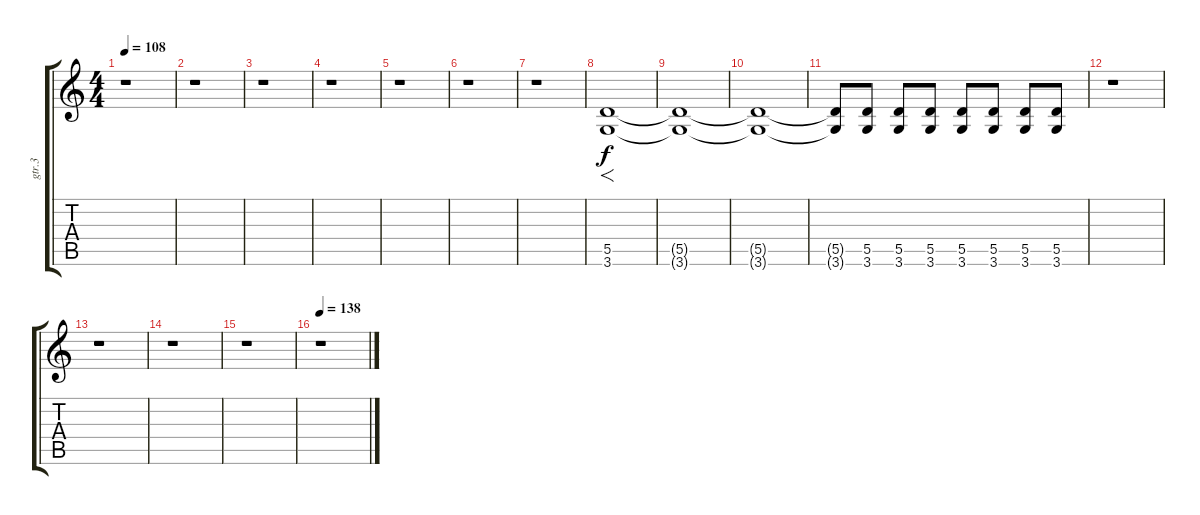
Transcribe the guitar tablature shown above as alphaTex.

\track ("gtr.3" "gtr.3") {instrument overdrivenguitar}
\staff {score tabs}
\tuning (E4 B3 G3 D3 A2 E2) {hide}
\ts (4 4)
\tempo 108
\clef g2
\ks c
r.1{dy f} |
r.1 |
r.1 |
r.1 |
r.1 |
r.1 |
r.1 |
(5.5 3.6).1{f instrument overdrivenguitar} |
(5.5{t} 3.6{t}).1 |
(5.5{t} 3.6{t}).1 |
(5.5{t} 3.6{t}).8 (5.5 3.6).8 (5.5 3.6).8 (5.5 3.6).8 (5.5 3.6).8 (5.5 3.6).8 (5.5 3.6).8 (5.5 3.6).8 |
r.1 |
r.1 |
r.1 |
r.1 |
\tempo 138
r.1
